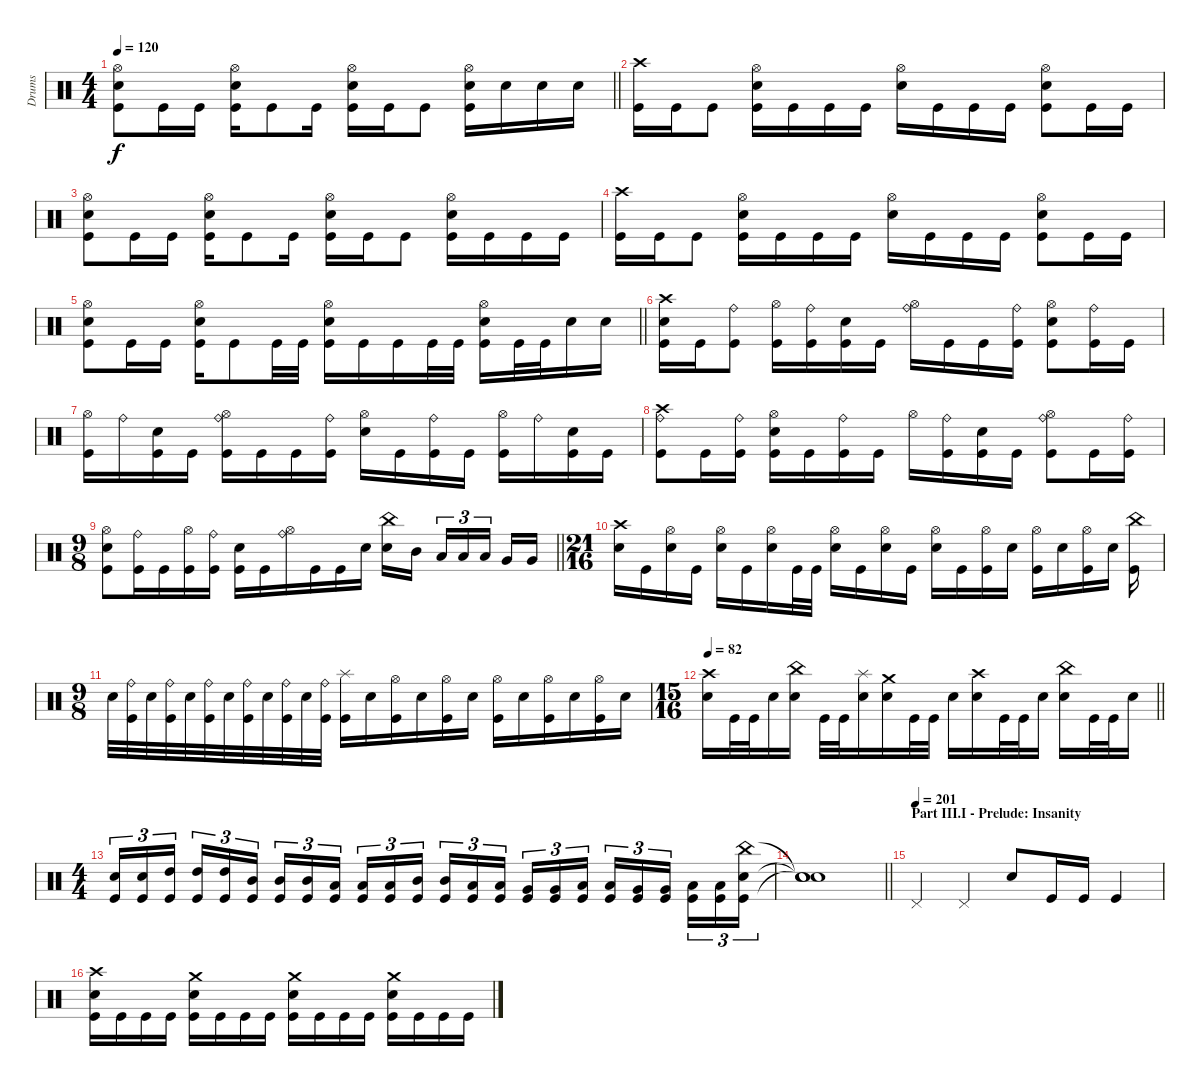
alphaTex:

\track ("Drums" "Drums") {instrument percussion}
\staff
\articulation defaults
\ts (4 4)
\tempo 120
\clef neutral
\barLineRight lightlight
\ks c
("Hi-Hat (open)" "Electric Snare (hit)" "Kick (hit)").8{dy f} "Kick (hit)".16 "Kick (hit)".16 ("Hi-Hat (open)" "Electric Snare (hit)" "Kick (hit)").16 "Kick (hit)".8 "Kick (hit)".16 ("Hi-Hat (open)" "Electric Snare (hit)" "Kick (hit)").16 "Kick (hit)".16 "Kick (hit)".8 ("Hi-Hat (open)" "Electric Snare (hit)" "Kick (hit)").16 "Electric Snare (hit)".16 "Electric Snare (hit)".16 "Electric Snare (hit)".16 |
("Crash high (hit)" "Kick (hit)").16 "Kick (hit)".16 "Kick (hit)".8 ("Hi-Hat (open)" "Electric Snare (hit)" "Kick (hit)").16 "Kick (hit)".16 "Kick (hit)".16 "Kick (hit)".16 ("Hi-Hat (open)" "Electric Snare (hit)").16 "Kick (hit)".16 "Kick (hit)".16 "Kick (hit)".16 ("Hi-Hat (open)" "Electric Snare (hit)" "Kick (hit)").8 "Kick (hit)".16 "Kick (hit)".16 |
("Hi-Hat (open)" "Electric Snare (hit)" "Kick (hit)").8 "Kick (hit)".16 "Kick (hit)".16 ("Hi-Hat (open)" "Electric Snare (hit)" "Kick (hit)").16 "Kick (hit)".8 "Kick (hit)".16 ("Hi-Hat (open)" "Electric Snare (hit)" "Kick (hit)").16 "Kick (hit)".16 "Kick (hit)".8 ("Hi-Hat (open)" "Electric Snare (hit)" "Kick (hit)").16 "Kick (hit)".16 "Kick (hit)".16 "Kick (hit)".16 |
("Crash high (hit)" "Kick (hit)").16 "Kick (hit)".16 "Kick (hit)".8 ("Hi-Hat (open)" "Electric Snare (hit)" "Kick (hit)").16 "Kick (hit)".16 "Kick (hit)".16 "Kick (hit)".16 ("Hi-Hat (open)" "Electric Snare (hit)").16 "Kick (hit)".16 "Kick (hit)".16 "Kick (hit)".16 ("Hi-Hat (open)" "Electric Snare (hit)" "Kick (hit)").8 "Kick (hit)".16 "Kick (hit)".16 |
\barLineRight lightlight
("Hi-Hat (open)" "Electric Snare (hit)" "Kick (hit)").8 "Kick (hit)".16 "Kick (hit)".16 ("Hi-Hat (open)" "Electric Snare (hit)" "Kick (hit)").16 "Kick (hit)".8 "Kick (hit)".32 "Kick (hit)".32 ("Hi-Hat (open)" "Electric Snare (hit)" "Kick (hit)").16 "Kick (hit)".16 "Kick (hit)".16 "Kick (hit)".32 "Kick (hit)".32 ("Hi-Hat (open)" "Electric Snare (hit)" "Kick (hit)").16 "Kick (hit)".32 "Kick (hit)".32 "Electric Snare (hit)".16 "Electric Snare (hit)".16 |
\section ("" "")
("Crash high (hit)" "Electric Snare (hit)" "Kick (hit)").16 "Kick (hit)".16 ("Ride (bell)" "Kick (hit)").8 ("Hi-Hat (open)" "Kick (hit)").16 ("Ride (bell)" "Kick (hit)").16 ("Electric Snare (hit)" "Kick (hit)").16 "Kick (hit)".16 ("Ride (bell)" "Hi-Hat (open)").16 "Kick (hit)".16 "Kick (hit)".16 ("Ride (bell)" "Kick (hit)").16 ("Hi-Hat (open)" "Electric Snare (hit)" "Kick (hit)").8 ("Ride (bell)" "Kick (hit)").16 "Kick (hit)".16 |
("Hi-Hat (open)" "Kick (hit)").16 "Ride (bell)".16 ("Electric Snare (hit)" "Kick (hit)").16 "Kick (hit)".16 ("Ride (bell)" "Hi-Hat (open)" "Kick (hit)").16 "Kick (hit)".16 "Kick (hit)".16 ("Ride (bell)" "Kick (hit)").16 ("Hi-Hat (open)" "Electric Snare (hit)").16 "Kick (hit)".16 ("Ride (bell)" "Kick (hit)").16 "Kick (hit)".16 ("Hi-Hat (open)" "Kick (hit)").16 "Ride (bell)".16 ("Electric Snare (hit)" "Kick (hit)").16 "Kick (hit)".16 |
("Crash high (hit)" "Ride (bell)" "Kick (hit)").8 "Kick (hit)".16 ("Ride (bell)" "Kick (hit)").16 ("Hi-Hat (open)" "Electric Snare (hit)" "Kick (hit)").16 "Kick (hit)".16 ("Ride (bell)" "Kick (hit)").16 "Kick (hit)".16 "Hi-Hat (open)".16 ("Ride (bell)" "Kick (hit)").16 ("Electric Snare (hit)" "Kick (hit)").16 "Kick (hit)".16 ("Ride (bell)" "Hi-Hat (open)" "Kick (hit)").8 "Kick (hit)".16 ("Ride (bell)" "Kick (hit)").16 |
\ts (9 8)
\barLineRight lightlight
("Hi-Hat (open)" "Electric Snare (hit)" "Kick (hit)").8 ("Ride (bell)" "Kick (hit)").16 "Kick (hit)".16 ("Hi-Hat (open)" "Kick (hit)").16 ("Ride (bell)" "Kick (hit)").16 ("Electric Snare (hit)" "Kick (hit)").16 "Kick (hit)".16 ("Ride (bell)" "Hi-Hat (open)").16 "Kick (hit)".16 "Kick (hit)".16 "Electric Snare (hit)".16 ("China (hit)" "Electric Snare (hit)").16 "Mid Tom (hit)".16{beam splitsecondary} "Low Tom (hit)".16{tu (3 2)} "Low Tom (hit)".16{tu (3 2)} "Low Tom (hit)".16{tu (3 2) beam splitsecondary} "Very Low Tom (hit)".16 "Very Low Tom (hit)".16 |
\ts (21 16)
("Crash high (hit)" "Electric Snare (hit)").16 "Kick (hit)".16 ("Hi-Hat (open)" "Electric Snare (hit)").16 "Kick (hit)".16 ("Hi-Hat (open)" "Electric Snare (hit)").16 "Kick (hit)".16 ("Hi-Hat (open)" "Electric Snare (hit)").16 "Kick (hit)".32 "Kick (hit)".32 ("Hi-Hat (open)" "Electric Snare (hit)").16 "Kick (hit)".16 ("Hi-Hat (open)" "Electric Snare (hit)").16 "Kick (hit)".16 ("Hi-Hat (open)" "Electric Snare (hit)").16 "Kick (hit)".16 ("Hi-Hat (open)" "Kick (hit)").16 "Electric Snare (hit)".16 ("Hi-Hat (open)" "Kick (hit)").16 "Electric Snare (hit)".16 ("Hi-Hat (open)" "Kick (hit)").16 "Electric Snare (hit)".16 ("China (hit)" "Kick (hit)").16 |
\ts (9 8)
"Electric Snare (hit)".32 ("Ride (bell)" "Kick (hit)").32 "Electric Snare (hit)".32 ("Ride (bell)" "Kick (hit)").32 "Electric Snare (hit)".32 ("Ride (bell)" "Kick (hit)").32 "Electric Snare (hit)".32 ("Ride (bell)" "Kick (hit)").32 "Electric Snare (hit)".32 ("Ride (bell)" "Kick (hit)").32 "Electric Snare (hit)".32 ("Ride (bell)" "Kick (hit)").32 ("Splash (hit)" "Kick (hit)").16 "Electric Snare (hit)".16 ("Hi-Hat (open)" "Kick (hit)").16 "Electric Snare (hit)".16 ("Hi-Hat (open)" "Kick (hit)").16 "Electric Snare (hit)".16 ("Hi-Hat (open)" "Kick (hit)").16 "Electric Snare (hit)".16 ("Hi-Hat (open)" "Kick (hit)").16 "Electric Snare (hit)".16 ("Hi-Hat (open)" "Kick (hit)").16 "Electric Snare (hit)".16 |
\ts (15 16)
\tempo 82
\barLineRight lightlight
("Crash high (hit)" "Electric Snare (hit)").16 "Kick (hit)".32 "Kick (hit)".32 "Electric Snare (hit)".16 ("China (hit)" "Electric Snare (hit)").16 "Kick (hit)".32 "Kick (hit)".32 ("Splash (hit)" "Electric Snare (hit)").16 ("Crash medium (hit)" "Electric Snare (hit)").16 "Kick (hit)".32 "Kick (hit)".32 "Electric Snare (hit)".16 ("Crash high (hit)" "Electric Snare (hit)").16 "Kick (hit)".32 "Kick (hit)".32 "Electric Snare (hit)".16 ("China (hit)" "Electric Snare (hit)").16 "Kick (hit)".32 "Kick (hit)".32 "Electric Snare (hit)".16 |
\ts (4 4)
("Electric Snare (hit)" "Kick (hit)").16{tu (3 2)} ("Electric Snare (hit)" "Kick (hit)").16{tu (3 2)} ("High Tom (hit)" "Kick (hit)").16{tu (3 2) beam splitsecondary} ("High Tom (hit)" "Kick (hit)").16{tu (3 2)} ("High Tom (hit)" "Kick (hit)").16{tu (3 2)} ("Mid Tom (hit)" "Kick (hit)").16{tu (3 2)} ("Mid Tom (hit)" "Kick (hit)").16{tu (3 2)} ("Mid Tom (hit)" "Kick (hit)").16{tu (3 2)} ("Low Tom (hit)" "Kick (hit)").16{tu (3 2) beam splitsecondary} ("Low Tom (hit)" "Kick (hit)").16{tu (3 2)} ("Low Tom (hit)" "Kick (hit)").16{tu (3 2)} ("Mid Tom (hit)" "Kick (hit)").16{tu (3 2)} ("Mid Tom (hit)" "Kick (hit)").16{tu (3 2)} ("Low Tom (hit)" "Kick (hit)").16{tu (3 2)} ("Low Tom (hit)" "Kick (hit)").16{tu (3 2) beam splitsecondary} ("Very Low Tom (hit)" "Kick (hit)").16{tu (3 2)} ("Very Low Tom (hit)" "Kick (hit)").16{tu (3 2)} ("Low Tom (hit)" "Kick (hit)").16{tu (3 2)} ("Low Tom (hit)" "Kick (hit)").16{tu (3 2)} ("Very Low Tom (hit)" "Kick (hit)").16{tu (3 2)} ("Very Low Tom (hit)" "Kick (hit)").16{tu (3 2) beam splitsecondary} ("Low Floor Tom (hit)" "Kick (hit)").16{tu (3 2)} ("Low Floor Tom (hit)" "Kick (hit)").16{tu (3 2)} ("China (hit)" "Electric Snare (hit)" "Kick (hit)").16{tu (3 2)} |
\barLineRight lightlight
("Snare (hit)"{t} "Snare (hit)"{t} "Snare (hit)"{t}).1 |
\section ("" "Part III.I - Prelude: Insanity")
\tempo (201)
"Pedal Hi-Hat (hit)".4{volume 15} "Pedal Hi-Hat (hit)".4 "Electric Snare (hit)".8 "Kick (hit)".16 "Kick (hit)".16 "Kick (hit)".4 |
("Crash high (hit)" "Electric Snare (hit)" "Kick (hit)").16 "Kick (hit)".16 "Kick (hit)".16 "Kick (hit)".16 ("Crash medium (hit)" "Electric Snare (hit)" "Kick (hit)").16 "Kick (hit)".16 "Kick (hit)".16 "Kick (hit)".16 ("Crash medium (hit)" "Electric Snare (hit)" "Kick (hit)").16 "Kick (hit)".16 "Kick (hit)".16 "Kick (hit)".16 ("Crash medium (hit)" "Electric Snare (hit)" "Kick (hit)").16 "Kick (hit)".16 "Kick (hit)".16 "Kick (hit)".16
